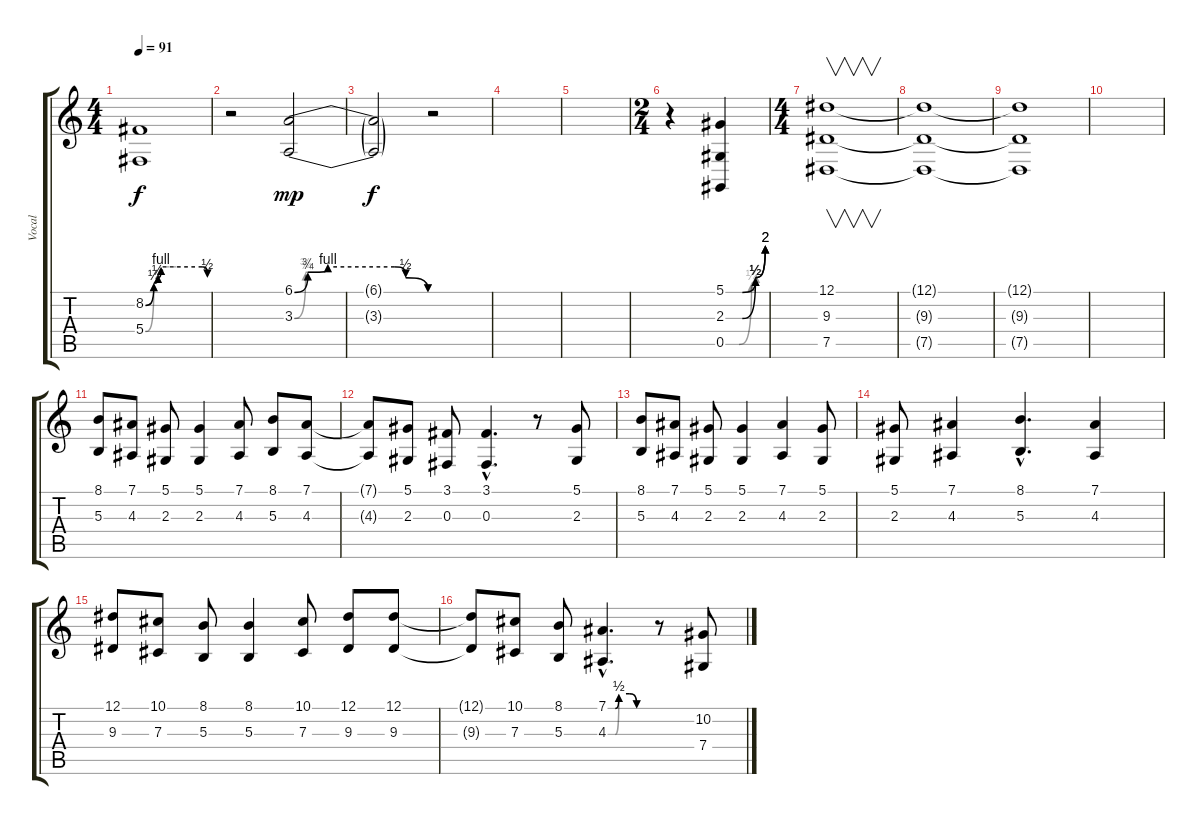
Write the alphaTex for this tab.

\track ("Vocal" "Vocal") {instrument violin}
\staff {score tabs}
\tuning (Eb4 Bb3 Gb3 Db3 Ab2 Eb2) {hide}
\ts (4 4)
\tempo 91
\clef g2
\ks c
(8.2{be (custom 0 0 8 1 12 2 15 4 55 4 60 2)} 5.4{be (custom 0 0 8 1 12 2 15 4 30 4 55 4 60 2)}).1{dy f} |
r.2 (6.1{be (custom 0 0 6 3 15 4 45 4 50 2 60 0)} 3.3{be (custom 0 0 5 3 15 4 45 4 50 2 60 0)}).2{dy mp} |
(6.1{t} 3.3{t}).2{dy f} r.2 |
|
|
\ts (2 4)
r.4 (5.1{be (custom 0 0 25 0 45 2 60 8)} 2.3{be (custom 0 0 25 0 45 2 60 8)} 0.5{be (custom 0 0 20 0 39 1 46 2 60 8)}).4{volume 10} |
\ts (4 4)
(12.1 9.3 7.5).1{v volume 10} |
(12.1{t} 9.3{t} 7.5{t}).1{volume 7} |
(12.1{t} 9.3{t} 7.5{t}).1{volume 5} |
|
(8.1 5.3).8 (7.1 4.3).8 (5.1 2.3).8 (5.1 2.3).4 (7.1 4.3).8 (8.1 5.3).8 (7.1 4.3).8 |
(7.1{t} 4.3{t}).8 (5.1 2.3).8 (3.1 0.3).8 (3.1{hac} 0.3{hac}).4{d} r.8 (5.1 2.3).8 |
(8.1 5.3).8 (7.1 4.3).8 (5.1 2.3).8 (5.1 2.3).4 (7.1 4.3).4 (5.1 2.3).8 |
(5.1 2.3).8 (7.1 4.3).4 (8.1{hac} 5.3{hac}).4{d} (7.1 4.3).4 |
(12.1 9.3).8 (10.1 7.3).8 (8.1 5.3).8 (8.1 5.3).4 (10.1 7.3).8 (12.1 9.3).8 (12.1 9.3).8 |
(12.1{t} 9.3{t}).8 (10.1 7.3).8 (8.1 5.3).8 (7.1{be (custom 0 0 10 0 15 2 30 2 40 0 45 0 60 0) hac} 4.3{be (custom 0 0 10 0 15 2 30 2 40 0 45 0 60 0) hac}).4{d} r.8 (10.2 7.4).8
